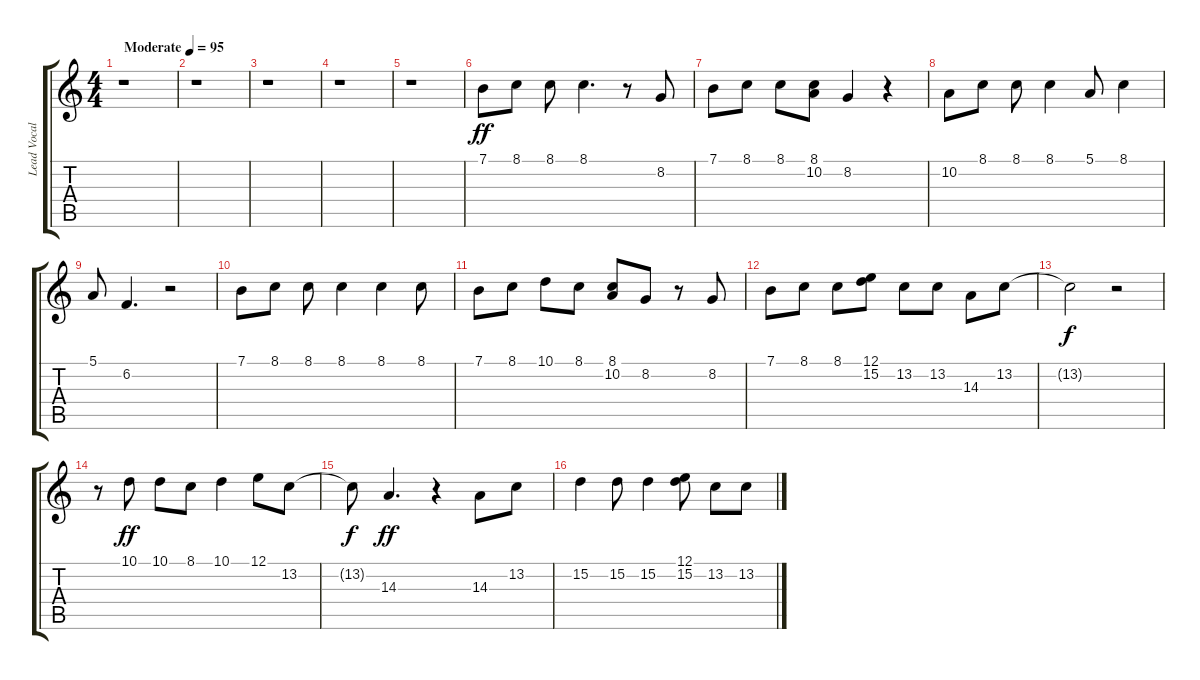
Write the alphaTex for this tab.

\track ("Lead Vocal" "Lead Vocal") {instrument synthstrings1}
\staff {score tabs}
\tuning (E4 B3 G3 D3 A2 E2) {hide}
\ts (4 4)
\tempo (95 "Moderate")
\clef g2
\ks c
r.1{dy ff instrument synthstrings1} |
r.1 |
r.1 |
r.1 |
r.1 |
7.1.8{balance 8 instrument pad1newage} 8.1.8 8.1.8 8.1.4{d} r.8 8.2.8 |
7.1.8 8.1.8 8.1.8 (8.1 10.2).8 8.2.4 r.4 |
10.2.8 8.1.8 8.1.8 8.1.4 5.1.8 8.1.4 |
5.1.8 6.2.4{d} r.2 |
7.1.8 8.1.8 8.1.8 8.1.4 8.1.4 8.1.8 |
7.1.8 8.1.8 10.1.8 8.1.8 (8.1 10.2).8 8.2.8 r.8 8.2.8 |
7.1.8 8.1.8 8.1.8 (12.1 15.2).8 13.2.8 13.2.8 14.3.8 13.2.8 |
13.2{t}.2{dy f} r.2 |
r.8 10.1.8{dy ff} 10.1.8 8.1.8 10.1.4 12.1.8 13.2.8 |
13.2{t}.8{dy f} 14.3.4{d dy ff} r.4 14.3.8 13.2.8 |
15.2.4 15.2.8 15.2.4 (12.1 15.2).8 13.2.8 13.2.8
